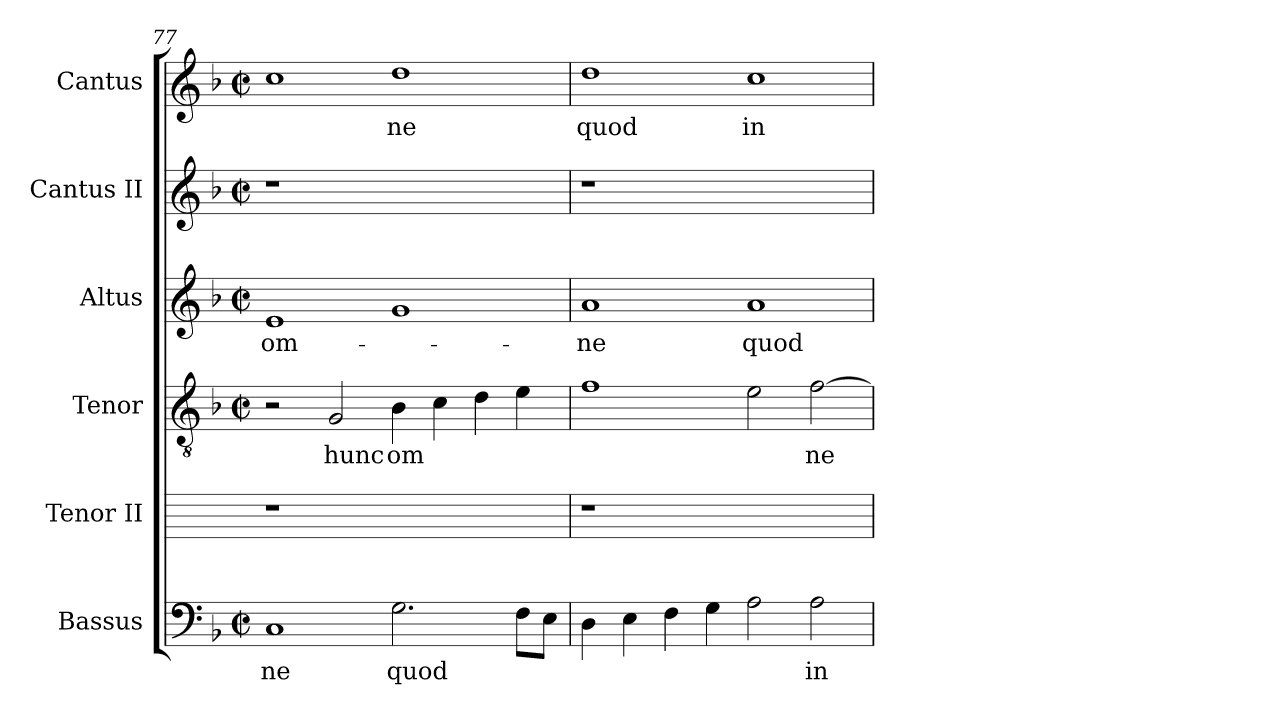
**kern	**text	**kern	**kern	**text	**kern	**text	**kern	**kern	**text
*part6	*part6	*part5	*part4	*part4	*part3	*part3	*part2	*part1	*part1
*staff6	*staff6	*staff5	*staff4	*staff4	*staff3	*staff3	*staff2	*staff1	*staff1
*I"Bassus	*	*I"Tenor II	*I"Tenor	*	*I"Altus	*	*I"Cantus II	*I"Cantus	*
*I'Bassus	*	*	*I'Tenor	*	*I'Altus	*	*I'Cantus II	*	*
*clefF4	*	*	*clefGv2	*	*clefG2	*	*clefG2	*clefG2	*
*k[b-]	*	*	*k[b-]	*	*k[b-]	*	*k[b-]	*k[b-]	*
*F:	*	*	*F:	*	*F:	*	*F:	*F:	*
*M2/2	*	*	*M2/2	*	*M2/2	*	*M2/2	*M2/2	*
*met(c|)	*	*	*met(c|)	*	*met(c|)	*	*met(c|)	*met(c|)	*
=77	=77	=77	=77	=77	=77	=77	=77	=77	=77
!	!LO:LY:b:cj	!	!	!	!	!LO:LY:b:cj	!	!	!
1C	ne	1r	2r	.	1e	om-	1r	1cc	.
!	!	!	!	!LO:LY:b:cj	!	!	!	!	!
.	.	.	2G/	hunc	.	.	.	.	.
!	!LO:LY:b	!	!	!LO:LY:b	!	!	!	!	!LO:LY:b:cj
2.G\	quod	1ryy	4B-\	om	1g	.	1ryy	1dd	ne
.	.	.	4c\	.	.	.	.	.	.
.	.	.	4d\	.	.	.	.	.	.
8F\L	.	.	4e\	.	.	.	.	.	.
8E\J	.	.	.	.	.	.	.	.	.
=78	=78	=78	=78	=78	=78	=78	=78	=78	=78
!	!	!	!	!	!	!LO:LY:b:cj	!	!	!LO:LY:b:cj
4D\	.	1r	1f	.	1a	-ne	1r	1dd	quod
4E\	.	.	.	.	.	.	.	.	.
4F\	.	.	.	.	.	.	.	.	.
4G\	.	.	.	.	.	.	.	.	.
!	!	!	!	!	!	!LO:LY:b:cj	!	!	!LO:LY:b:cj
2A\	.	1ryy	2e\	.	1a	quod	1ryy	1cc	in
!	!LO:LY:b:cj	!	!	!LO:LY:b:cj	!	!	!	!	!
2A\	in	.	[>2f\	ne	.	.	.	.	.
=	=	=	=	=	=	=	=	=	=
*-	*-	*-	*-	*-	*-	*-	*-	*-	*-
